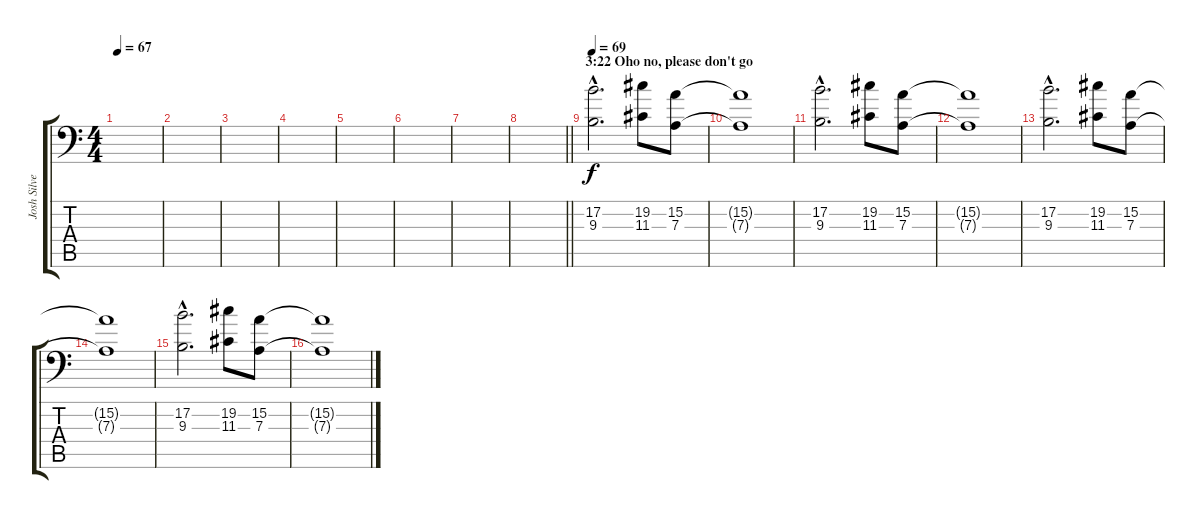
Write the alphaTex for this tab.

\track ("Josh Silver (Tubular Bells / FX (Drop A-" "Josh Silve") {instrument tubularbells}
\staff {score tabs}
\tuning (B3 Gb3 D3 A2 E2 A1) {hide}
\ts (4 4)
\tempo 67
\clef f4
\ks c
|
|
|
|
|
|
|
\barLineRight lightlight
|
\section ("" "3:22 Oho no, please don't go ")
\tempo 69
(17.2{hac} 9.3{hac}).2{d volume 16 instrument tubularbells} (19.2 11.3).8 (15.2 7.3).8 |
(15.2{t} 7.3{t}).1 |
(17.2{hac} 9.3{hac}).2{d} (19.2 11.3).8 (15.2 7.3).8 |
(15.2{t} 7.3{t}).1 |
(17.2{hac} 9.3{hac}).2{d} (19.2 11.3).8 (15.2 7.3).8 |
(15.2{t} 7.3{t}).1 |
(17.2{hac} 9.3{hac}).2{d} (19.2 11.3).8 (15.2 7.3).8 |
(15.2{t} 7.3{t}).1
